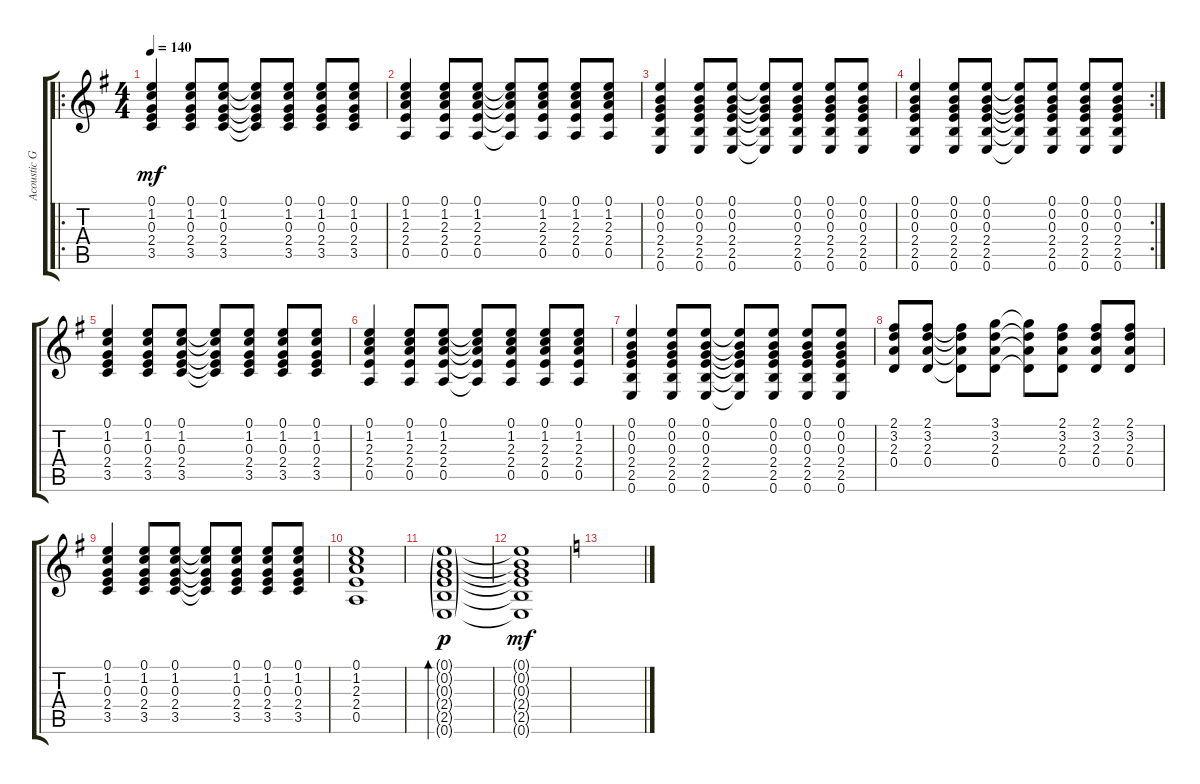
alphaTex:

\track ("Acoustic Guitar" "Acoustic G") {instrument acousticguitarsteel}
\staff {score tabs}
\tuning (E4 B3 G3 D3 A2 E2) {hide}
\ro
\ts (4 4)
\tempo 140
\clef g2
\ks eminor
(0.1 1.2 0.3 2.4 3.5).4{dy mf} (0.1 1.2 0.3 2.4 3.5).8 (0.1 1.2 0.3 2.4 3.5).8 (0.1{t} 1.2{t} 0.3{t} 2.4{t} 3.5{t}).8 (0.1 1.2 0.3 2.4 3.5).8 (0.1 1.2 0.3 2.4 3.5).8 (0.1 1.2 0.3 2.4 3.5).8 |
(0.1 1.2 2.3 2.4 0.5).4 (0.1 1.2 2.3 2.4 0.5).8 (0.1 1.2 2.3 2.4 0.5).8 (0.1{t} 1.2{t} 2.3{t} 2.4{t} 0.5{t}).8 (0.1 1.2 2.3 2.4 0.5).8 (0.1 1.2 2.3 2.4 0.5).8 (0.1 1.2 2.3 2.4 0.5).8 |
(0.1 0.2 0.3 2.4 2.5 0.6).4 (0.1 0.2 0.3 2.4 2.5 0.6).8 (0.1 0.2 0.3 2.4 2.5 0.6).8 (0.1{t} 0.2{t} 0.3{t} 2.4{t} 2.5{t} 0.6{t}).8 (0.1 0.2 0.3 2.4 2.5 0.6).8 (0.1 0.2 0.3 2.4 2.5 0.6).8 (0.1 0.2 0.3 2.4 2.5 0.6).8 |
\rc 2
(0.1 0.2 0.3 2.4 2.5 0.6).4 (0.1 0.2 0.3 2.4 2.5 0.6).8 (0.1 0.2 0.3 2.4 2.5 0.6).8 (0.1{t} 0.2{t} 0.3{t} 2.4{t} 2.5{t} 0.6{t}).8 (0.1 0.2 0.3 2.4 2.5 0.6).8 (0.1 0.2 0.3 2.4 2.5 0.6).8 (0.1 0.2 0.3 2.4 2.5 0.6).8 |
(0.1 1.2 0.3 2.4 3.5).4 (0.1 1.2 0.3 2.4 3.5).8 (0.1 1.2 0.3 2.4 3.5).8 (0.1{t} 1.2{t} 0.3{t} 2.4{t} 3.5{t}).8 (0.1 1.2 0.3 2.4 3.5).8 (0.1 1.2 0.3 2.4 3.5).8 (0.1 1.2 0.3 2.4 3.5).8 |
(0.1 1.2 2.3 2.4 0.5).4 (0.1 1.2 2.3 2.4 0.5).8 (0.1 1.2 2.3 2.4 0.5).8 (0.1{t} 1.2{t} 2.3{t} 2.4{t} 0.5{t}).8 (0.1 1.2 2.3 2.4 0.5).8 (0.1 1.2 2.3 2.4 0.5).8 (0.1 1.2 2.3 2.4 0.5).8 |
(0.1 0.2 0.3 2.4 2.5 0.6).4 (0.1 0.2 0.3 2.4 2.5 0.6).8 (0.1 0.2 0.3 2.4 2.5 0.6).8 (0.1{t} 0.2{t} 0.3{t} 2.4{t} 2.5{t} 0.6{t}).8 (0.1 0.2 0.3 2.4 2.5 0.6).8 (0.1 0.2 0.3 2.4 2.5 0.6).8 (0.1 0.2 0.3 2.4 2.5 0.6).8 |
(2.1 3.2 2.3 0.4).8 (2.1 3.2 2.3 0.4).8 (2.1{t} 3.2{t} 2.3{t} 0.4{t}).8 (3.1 3.2 2.3 0.4).8 (3.1{t} 3.2{t} 2.3{t} 0.4{t}).8 (2.1 3.2 2.3 0.4).8 (2.1 3.2 2.3 0.4).8 (2.1 3.2 2.3 0.4).8 |
(0.1 1.2 0.3 2.4 3.5).4 (0.1 1.2 0.3 2.4 3.5).8 (0.1 1.2 0.3 2.4 3.5).8 (0.1{t} 1.2{t} 0.3{t} 2.4{t} 3.5{t}).8 (0.1 1.2 0.3 2.4 3.5).8 (0.1 1.2 0.3 2.4 3.5).8 (0.1 1.2 0.3 2.4 3.5).8 |
(0.1 1.2 2.3 2.4 0.5).1 |
(0.1{g} 0.2{g} 0.3{g} 2.4{g} 2.5{g} 0.6{g}).1{bd 480 dy p} |
(0.1{t} 0.2{t} 0.3{t} 2.4{t} 2.5{t} 0.6{t}).1{dy mf} |
\ks c
